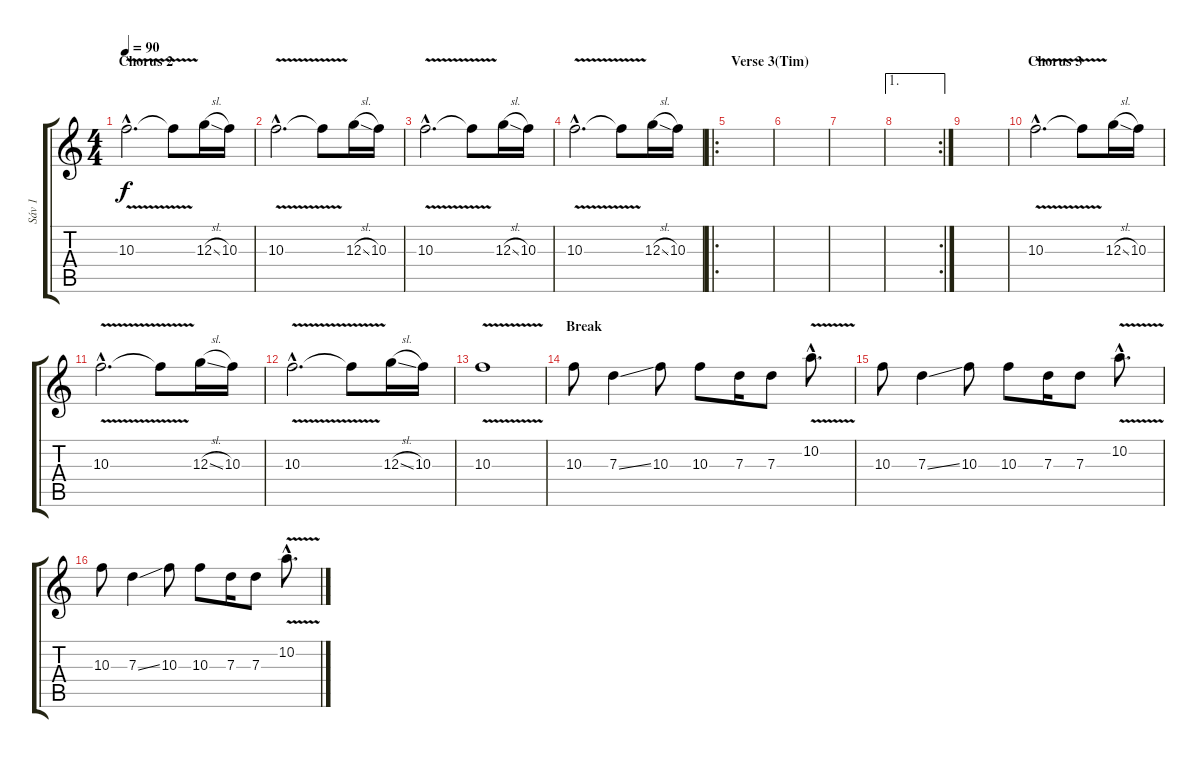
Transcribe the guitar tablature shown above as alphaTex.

\track ("Sáv 1" "Sáv 1") {instrument distortionguitar}
\staff {score tabs}
\tuning (E4 B3 G3 D3 A2 E2) {hide}
\ts (4 4)
\section ("" "Chorus 2")
\tempo 90
\clef g2
\ks c
10.3{v hac}.2{d dy f} 10.3{t}.8 12.3{sl}.16 10.3.16 |
10.3{v hac}.2{d} 10.3{t}.8 12.3{sl}.16 10.3.16 |
10.3{v hac}.2{d} 10.3{t}.8 12.3{sl}.16 10.3.16 |
10.3{v hac}.2{d} 10.3{t}.8 12.3{sl}.16 10.3.16 |
\ro
\section ("" "Verse 3(Tim) ")
|
|
|
\ae 1
\rc 2
|
|
\section ("" "Chorus 3")
10.3{v hac}.2{d} 10.3{t}.8 12.3{sl}.16 10.3.16 |
10.3{v hac}.2{d} 10.3{t}.8 12.3{sl}.16 10.3.16 |
10.3{v hac}.2{d} 10.3{t}.8 12.3{sl}.16 10.3.16 |
10.3{v}.1 |
\section ("" "Break")
10.3.8 7.3{ss}.4 10.3.8 10.3.8 7.3.16 7.3.8 10.2{v hac}.8{d} |
10.3.8 7.3{ss}.4 10.3.8 10.3.8 7.3.16 7.3.8 10.2{v hac}.8{d} |
10.3.8 7.3{ss}.4 10.3.8 10.3.8 7.3.16 7.3.8 10.2{v hac}.8{d}
